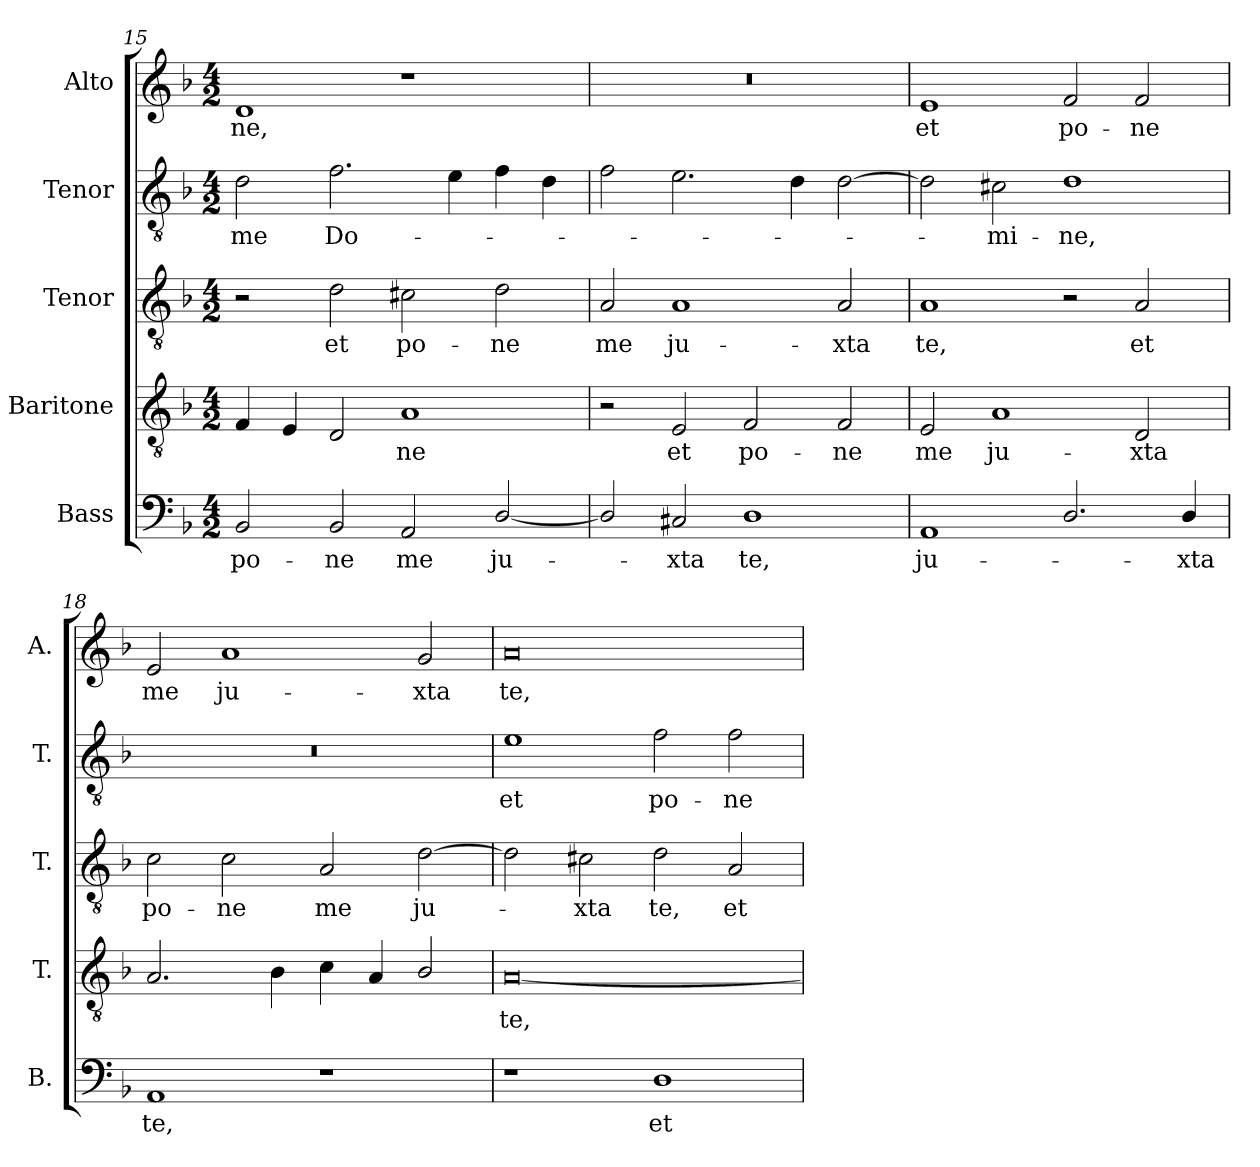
**kern	**text	**kern	**text	**kern	**text	**kern	**text	**kern	**text
*part5	*part5	*part4	*part4	*part3	*part3	*part2	*part2	*part1	*part1
*staff5	*staff5	*staff4	*staff4	*staff3	*staff3	*staff2	*staff2	*staff1	*staff1
*I"Bass	*	*I"Baritone	*	*I"Tenor	*	*I"Tenor	*	*I"Alto	*
*I'B.	*	*I'T.	*	*I'T.	*	*I'T.	*	*I'A.	*
!!LO:PB:g=z
*clefF4	*	*clefGv2	*	*clefGv2	*	*clefGv2	*	*clefG2	*
*	*	*ITrd7c12	*	*ITrd7c12	*	*ITrd7c12	*	*	*
*k[b-]	*	*k[b-]	*	*k[b-]	*	*k[b-]	*	*k[b-]	*
*F:	*	*F:	*	*F:	*	*F:	*	*F:	*
*M4/2	*	*M4/2	*	*M4/2	*	*M4/2	*	*M4/2	*
=15	=15	=15	=15	=15	=15	=15	=15	=15	=15
!	!LO:LY:b:color=#000000	!	!	!	!	!	!	!	!
!	!	!	!	!	!	!	!LO:LY:b:color=#000000	!	!
!	!	!	!	!	!	!	!	!	!LO:LY:b:color=#000000
2BB-i/	po-	4FFi/	.	2r	.	2Di\	me	1di	-ne,
.	.	4EEi/	.	.	.	.	.	.	.
!	!LO:LY:b:color=#000000	!	!	!	!	!	!	!	!
!	!	!	!	!	!LO:LY:b:color=#000000	!	!	!	!
!	!	!	!	!	!	!	!LO:LY:b:color=#000000	!	!
2BB-i/	-ne	2DDi/	.	2Di\	et	2.Fi\	Do-	.	.
!	!LO:LY:b:color=#000000	!	!	!	!	!	!	!	!
!	!	!	!LO:LY:b:color=#000000	!	!	!	!	!	!
!	!	!	!	!	!LO:LY:b:color=#000000	!	!	!	!
2AAi/	me	1AAi	-ne	2C#Xi\	po-	.	.	1r	.
.	.	.	.	.	.	4Ei\	.	.	.
!	!LO:LY:b:color=#000000	!	!	!	!	!	!	!	!
!	!	!	!	!	!LO:LY:b:color=#000000	!	!	!	!
[2Di/	ju-	.	.	2Di\	-ne	4Fi\	.	.	.
.	.	.	.	.	.	4Di\	.	.	.
=16	=16	=16	=16	=16	=16	=16	=16	=16	=16
!	!	!	!	!	!LO:LY:b:color=#000000	!	!	!LO:N:vis=1	!
2Di/]	.	2r	.	2AAi/	me	2Fi\	.	0r	.
!	!LO:LY:b:color=#000000	!	!	!	!	!	!	!	!
!	!	!	!LO:LY:b:color=#000000	!	!	!	!	!	!
!	!	!	!	!	!LO:LY:b:color=#000000	!	!	!	!
2C#Xi/	-xta	2EEi/	et	1AAi	ju-	2.Ei\	.	.	.
!	!LO:LY:b:color=#000000	!	!	!	!	!	!	!	!
!	!	!	!LO:LY:b:color=#000000	!	!	!	!	!	!
1Di	te,	2FFi/	po-	.	.	.	.	.	.
.	.	.	.	.	.	4Di\	.	.	.
!	!	!	!LO:LY:b:color=#000000	!	!	!	!	!	!
!	!	!	!	!	!LO:LY:b:color=#000000	!	!	!	!
.	.	2FFi/	-ne	2AAi/	-xta	[2Di\	.	.	.
=17	=17	=17	=17	=17	=17	=17	=17	=17	=17
!	!LO:LY:b:color=#000000	!	!	!	!	!	!	!	!
!	!	!	!LO:LY:b:color=#000000	!	!	!	!	!	!
!	!	!	!	!	!LO:LY:b:color=#000000	!	!	!	!
!	!	!	!	!	!	!	!	!	!LO:LY:b:color=#000000
1AAi	ju-	2EEi/	me	1AAi	te,	2Di\]	.	1ei	et
!	!	!	!LO:LY:b:color=#000000	!	!	!	!	!	!
!	!	!	!	!	!	!	!LO:LY:b:color=#000000	!	!
.	.	1AAi	ju-	.	.	2C#Xi\	-mi-	.	.
!	!	!	!	!	!	!	!LO:LY:b:color=#000000	!	!
!	!	!	!	!	!	!	!	!	!LO:LY:b:color=#000000
2.Di/	.	.	.	2r	.	1Di	-ne,	2fi/	po-
!	!	!	!LO:LY:b:color=#000000	!	!	!	!	!	!
!	!	!	!	!	!LO:LY:b:color=#000000	!	!	!	!
!	!	!	!	!	!	!	!	!	!LO:LY:b:color=#000000
.	.	2DDi/	-xta	2AAi/	et	.	.	2fi/	-ne
!	!LO:LY:b:color=#000000	!	!	!	!	!	!	!	!
4Di/	-xta	.	.	.	.	.	.	.	.
=18	=18	=18	=18	=18	=18	=18	=18	=18	=18
!	!LO:LY:b:color=#000000	!	!	!	!	!	!	!	!
!	!	!	!	!	!LO:LY:b:color=#000000	!LO:N:vis=1	!	!	!
!	!	!	!	!	!	!	!	!	!LO:LY:b:color=#000000
1AAi	te,	2.AAi/	.	2Ci\	po-	0r	.	2ei/	me
!	!	!	!	!	!LO:LY:b:color=#000000	!	!	!	!
!	!	!	!	!	!	!	!	!	!LO:LY:b:color=#000000
.	.	.	.	2Ci\	-ne	.	.	1ai	ju-
.	.	4BB-i\	.	.	.	.	.	.	.
!	!	!	!	!	!LO:LY:b:color=#000000	!	!	!	!
1r	.	4Ci\	.	2AAi/	me	.	.	.	.
.	.	4AAi/	.	.	.	.	.	.	.
!	!	!	!	!	!LO:LY:b:color=#000000	!	!	!	!
!	!	!	!	!	!	!	!	!	!LO:LY:b:color=#000000
.	.	2BB-i/	.	[2Di\	ju-	.	.	2gi/	-xta
=19	=19	=19	=19	=19	=19	=19	=19	=19	=19
!	!	!	!LO:LY:b:color=#000000	!	!	!	!	!	!
!	!	!	!	!	!	!	!LO:LY:b:color=#000000	!	!
!	!	!	!	!	!	!	!	!	!LO:LY:b:color=#000000
1r	.	[0AAi	te,	2Di\]	.	1Ei	et	0ai	te,
!	!	!	!	!	!LO:LY:b:color=#000000	!	!	!	!
.	.	.	.	2C#Xi\	-xta	.	.	.	.
!	!LO:LY:b:color=#000000	!	!	!	!	!	!	!	!
!	!	!	!	!	!LO:LY:b:color=#000000	!	!	!	!
!	!	!	!	!	!	!	!LO:LY:b:color=#000000	!	!
1Di	et	.	.	2Di\	te,	2Fi\	po-	.	.
!	!	!	!	!	!LO:LY:b:color=#000000	!	!	!	!
!	!	!	!	!	!	!	!LO:LY:b:color=#000000	!	!
.	.	.	.	2AAi/	et	2Fi\	-ne	.	.
=	=	=	=	=	=	=	=	=	=
*-	*-	*-	*-	*-	*-	*-	*-	*-	*-
